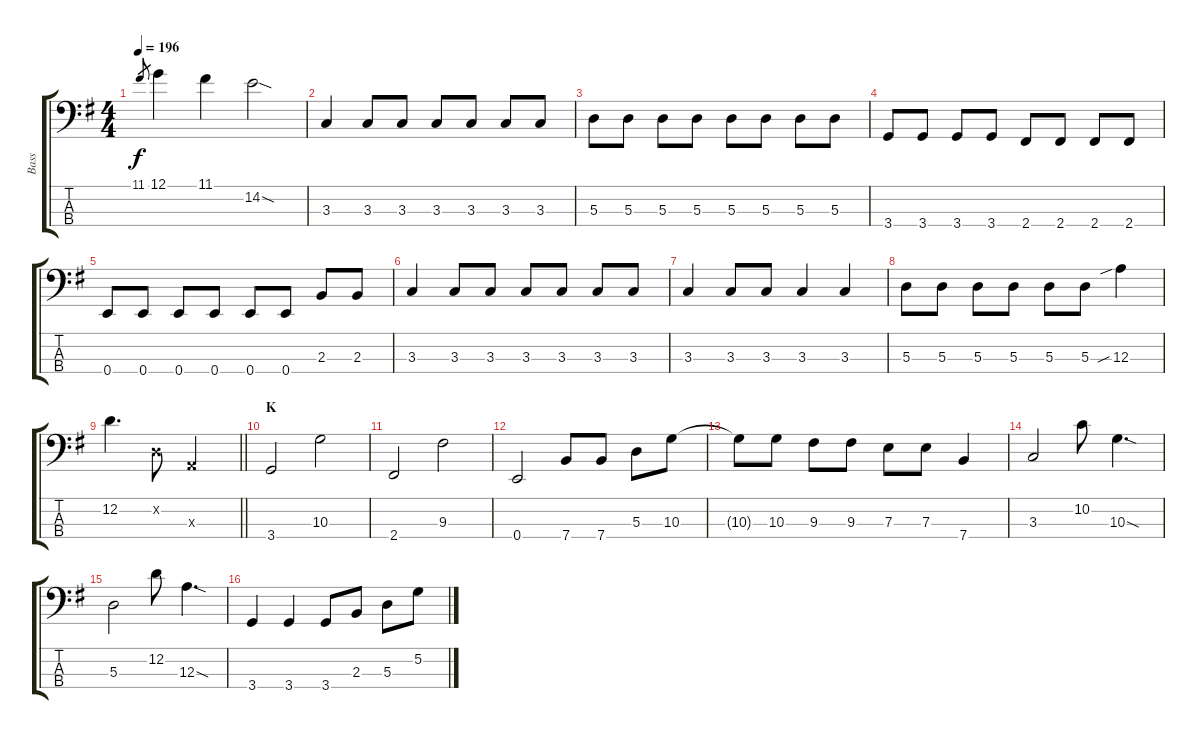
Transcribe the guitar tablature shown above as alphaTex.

\track ("Bass" "Bass") {instrument electricbassfinger}
\staff {score tabs}
\tuning (G2 D2 A1 E1) {hide}
\ts (4 4)
\tempo 196
\clef f4
\ks g
11.1.8{gr dy f} 12.1.4 11.1.4 14.2{sod}.2 |
3.3.4 3.3.8 3.3.8 3.3.8 3.3.8 3.3.8 3.3.8 |
5.3.8 5.3.8 5.3.8 5.3.8 5.3.8 5.3.8 5.3.8 5.3.8 |
3.4.8 3.4.8 3.4.8 3.4.8 2.4.8 2.4.8 2.4.8 2.4.8 |
0.4.8 0.4.8 0.4.8 0.4.8 0.4.8 0.4.8 2.3.8 2.3.8 |
3.3.4 3.3.8 3.3.8 3.3.8 3.3.8 3.3.8 3.3.8 |
3.3.4 3.3.8 3.3.8 3.3.4 3.3.4 |
5.3.8 5.3.8 5.3.8 5.3.8 5.3.8 5.3.8 12.3{sib}.4 |
\barLineRight lightlight
12.2.4{d} 0.2{x}.8 0.3{x}.2 |
\section ("" "K")
3.4.2 10.3.2 |
2.4.2 9.3.2 |
0.4.2 7.4.8 7.4.8 5.3.8 10.3.8 |
10.3{t}.8 10.3.8 9.3.8 9.3.8 7.3.8 7.3.8 7.4.4 |
3.3.2 10.2.8 10.3{sod}.4{d} |
5.3.2 12.2.8 12.3{sod}.4{d} |
3.4.4 3.4.4 3.4.8 2.3.8 5.3.8 5.2.8
